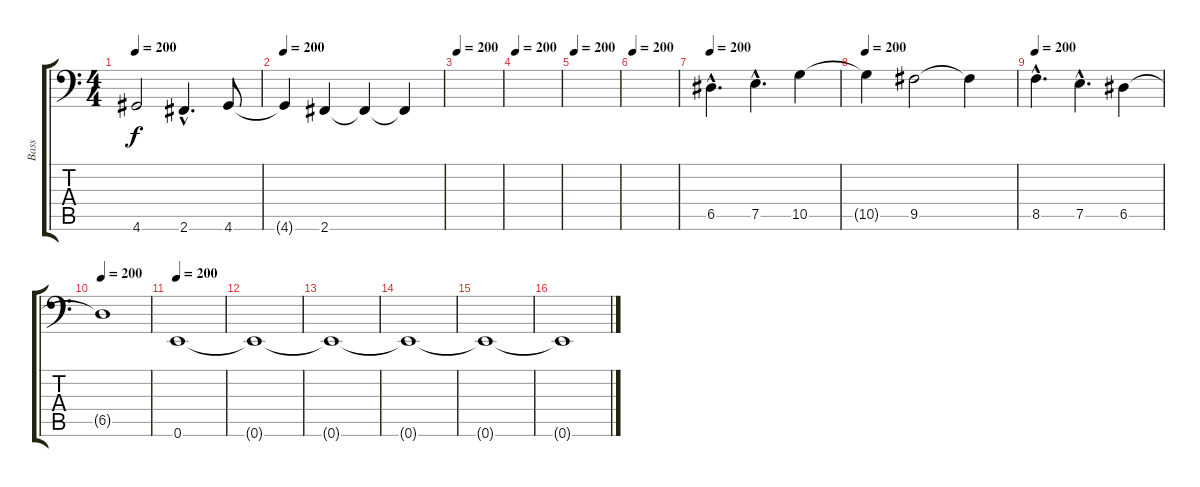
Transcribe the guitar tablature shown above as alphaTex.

\track ("Bass" "Bass") {instrument electricbassfinger}
\staff {score tabs}
\tuning (E3 B2 G2 D2 A1 E1) {hide}
\ts (4 4)
\tempo 200
\clef f4
\ks c
4.6.2{dy f} 2.6{hac}.4{d} 4.6.8 |
\tempo 200
4.6{t}.4 2.6.4 2.6{t}.4 2.6{t}.4 |
\tempo 200
|
\tempo 200
|
\tempo 200
|
\tempo 200
|
\tempo 200
6.5{hac}.4{d} 7.5{hac}.4{d} 10.5.4 |
\tempo 200
10.5{t}.4 9.5.2 9.5{t}.4 |
\tempo 200
8.5{hac}.4{d} 7.5{hac}.4{d} 6.5.4 |
\tempo 200
6.5{t}.1 |
\tempo 200
0.6.1 |
0.6{t}.1 |
0.6{t}.1 |
0.6{t}.1 |
0.6{t}.1 |
0.6{t}.1
